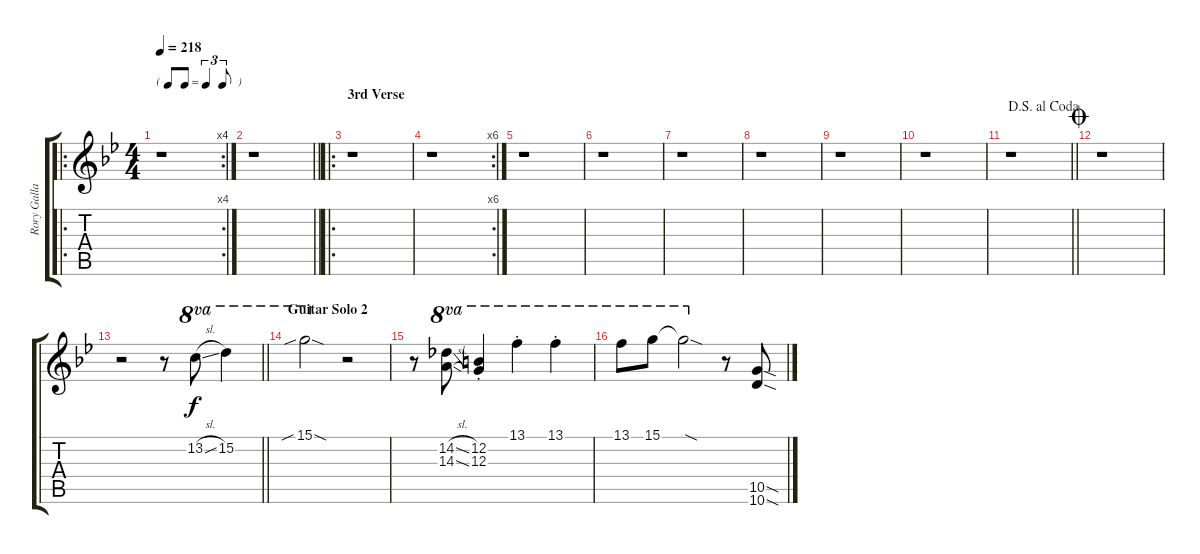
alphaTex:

\track ("Rory Gallagher - Gtr.2" "Rory Galla") {instrument overdrivenguitar}
\staff {score tabs}
\tuning (E4 B3 G3 D3 A2 E2) {hide}
\ro
\rc 4
\ts (4 4)
\tf triplet8th
\tempo 218
\clef g2
\ks bb
r.1{dy f} |
\barLineRight lightlight
r.1 |
\ro
\section ("" "3rd Verse")
r.1 |
\rc 6
r.1 |
r.1 |
r.1 |
r.1 |
r.1 |
r.1 |
r.1 |
\jump dalsegnoalcoda
\barLineRight lightlight
r.1 |
\jump coda
r.1 |
\barLineRight lightlight
r.2 r.8 13.2{sl}.8{ot 8va} 15.2.4{ot 8va} |
\section ("" "Guitar Solo 2")
15.1{sib sod}.2{ot 8va} r.2 |
r.8 (14.2{sl} 14.3{sl}).8{ot 8va} (12.2{st} 12.3{st}).4{ot 8va} 13.1{st}.4{ot 8va} 13.1{st}.4{ot 8va} |
13.1.8{ot 8va} 15.1.8{ot 8va} 15.1{sod t}.2{ot 8va} r.8 (10.5{sod} 10.6{sod}).8
